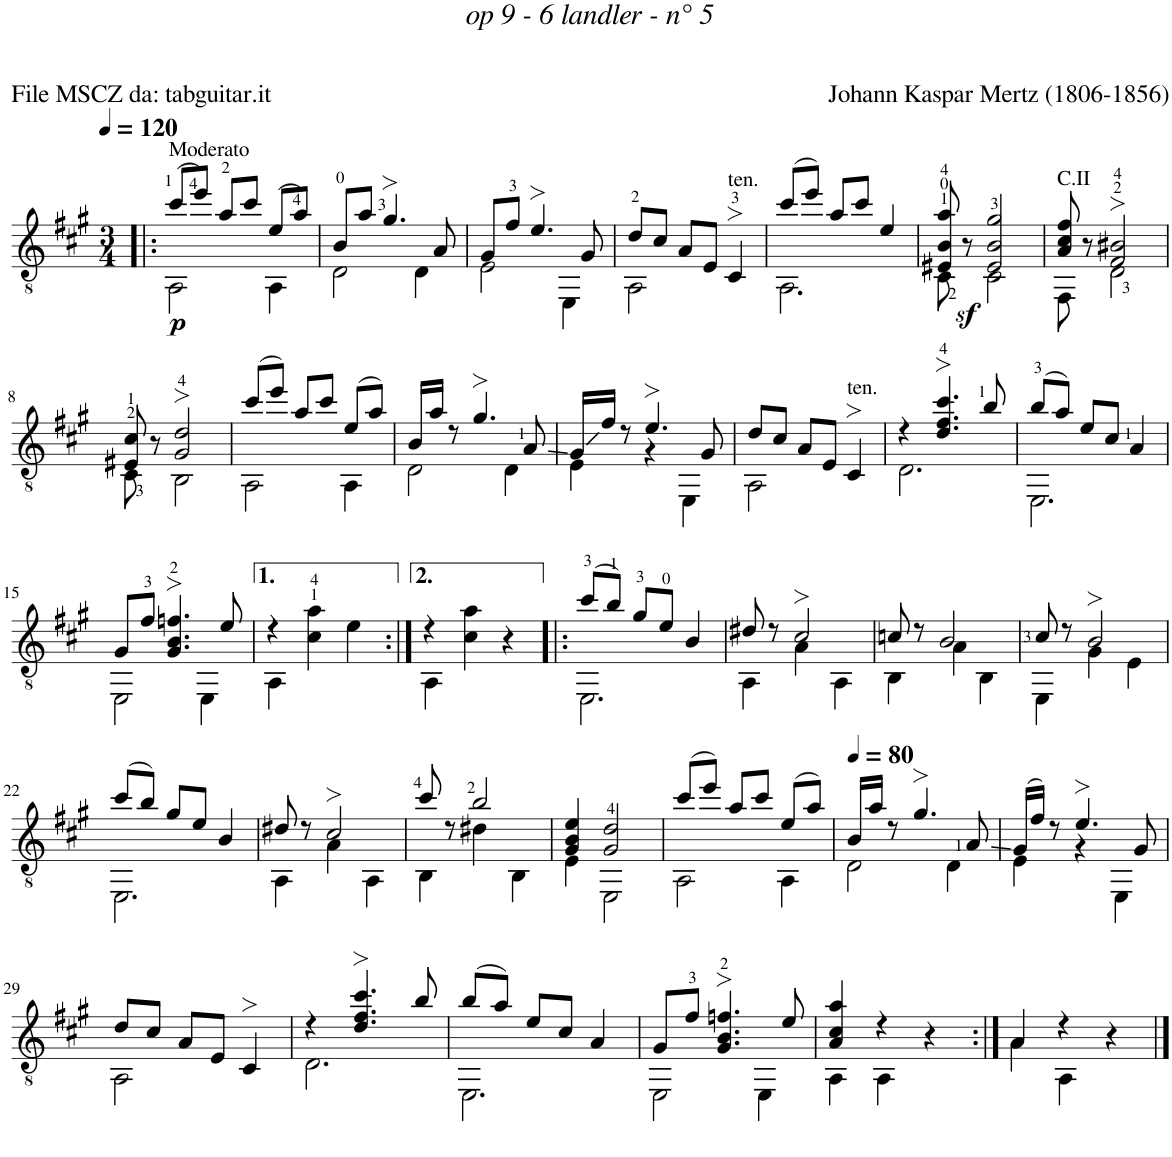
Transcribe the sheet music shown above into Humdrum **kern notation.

**kern	**dynam
*part1	*part1
*staff1	*staff1
*I"Guitar	*
*I'Guit.	*
*clefGv2	*
*k[f#c#g#]	*
*M3/4	*
*MM120	*
=1!|:	=1!|:
*^	*
!LO:TX:a:t=Moderato	!	!
!	!	!LO:DY:b
(8cc#/L	2AA\	p
8ee/J)	.	.
8a/L	.	.
8cc#/J	.	.
(8e/L	4AA\	.
8a/J)	.	.
=2	=2	=2
8B/L	2D\	.
8a/J	.	.
4.g#>/	.	.
.	4D\	.
8A/	.	.
=3	=3	=3
8G#/L	2E\	.
8f#/J	.	.
4.e>/	.	.
.	4EE\	.
8G#/	.	.
=4	=4	=4
8d/L	2AA\	.
8c#/J	.	.
8A/L	.	.
8E/J	.	.
!LO:TX:a:t=ten.	!	!
4C#>/	4ryy	.
=5	=5	=5
(8cc#/L	2.AA\	.
8ee/J)	.	.
8a/L	.	.
8cc#/J	.	.
4e/	.	.
=6	=6	=6
8E#X/ 8B/ 8a/	8C#\	.
!	!	!LO:DY:b
8r	8ryy	sf
2E#/ 2B/ 2g#/	2C#\	.
=7	=7	=7
!LO:TX:a:t=C.II	!	!
8A/ 8c#/ 8f#/	8FF#\	.
8r	8ryy	.
2F#/> 2B#X/>	2D\	.
!!LO:LB:g=z	!!
=8	=8	=8
8E#X/ 8c#/	8C#\	.
8r	8ryy	.
2G#/> 2d/>	2BB\	.
=9	=9	=9
(8cc#/L	2AA\	.
8ee/J)	.	.
8a/L	.	.
8cc#/J	.	.
(8e/L	4AA\	.
8a/J)	.	.
=10	=10	=10
16B/LL	2D\	.
16a/JJ	.	.
8r	.	.
4.g#>/	.	.
.	4D\	.
8A/	.	.
=11	=11	=11
16G#/LL	4E\	.
16f#/JJ	.	.
8r	.	.
4.e>/	4r	.
.	4EE\	.
8G#/	.	.
=12	=12	=12
8d/L	2AA\	.
8c#/J	.	.
8A/L	.	.
8E/J	.	.
!LO:TX:a:t=ten.	!	!
4C#>/	4ryy	.
=13	=13	=13
4r	2.D\	.
4.d/> 4.f#/> 4.cc#/>	.	.
8b/	.	.
=14	=14	=14
(8b/L	2.EE\	.
8a/J)	.	.
8e/L	.	.
8c#/J	.	.
4A/	.	.
!!LO:LB:g=z	!!
=15	=15	=15
8G#/L	2EE\	.
8f#/J	.	.
4.G#/> 4.B/> 4.fn/>	.	.
.	4EE\	.
8e/	.	.
=16	=16	=16
4r	4AA\	.
4c#\ 4a\	2ryy	.
4e\	.	.
=17:|!	=17:|!	=17:|!
4r	4AA\	.
4c#\ 4a\	2ryy	.
4r	.	.
=18!|:	=18!|:	=18!|:
(8cc#/L	2.EE\	.
8b/J)	.	.
8g#/L	.	.
8e/J	.	.
4B/	.	.
=19	=19	=19
8d#X/	4AA\	.
8r	.	.
2c#>/	4A\	.
.	4AA\	.
=20	=20	=20
8cn/	4BB\	.
8r	.	.
2B/	4A\	.
.	4BB\	.
=21	=21	=21
8c#/	4EE\	.
8r	.	.
2B/	4G#>\	.
.	4E\	.
!!LO:LB:g=z	!!
=22	=22	=22
(8cc#/L	2.EE\	.
8b/J)	.	.
8g#/L	.	.
8e/J	.	.
4B/	.	.
=23	=23	=23
8d#X/	4AA\	.
8r	.	.
2c#>/	4A\	.
.	4AA\	.
=24	=24	=24
8cc#/	4BB\	.
8r	.	.
2b/	4d#X\	.
.	4BB\	.
=25	=25	=25
4G#/ 4B/ 4e/	4E\	.
2G#/ 2d/	2EE\	.
=26	=26	=26
(8cc#/L	2AA\	.
8ee/J)	.	.
8a/L	.	.
8cc#/J	.	.
(8e/L	4AA\	.
8a/J)	.	.
=27	=27	=27
*MM80	*	*
16B/LL	2D\	.
16a/JJ	.	.
8r	.	.
4.g#>/	.	.
.	4D\	.
8A/	.	.
=28	=28	=28
(16G#/LL	4E\	.
16f#/JJ)	.	.
8r	.	.
4.e>/	4r	.
.	4EE\	.
8G#/	.	.
!!LO:LB:g=z	!!
=29	=29	=29
8d/L	2AA\	.
8c#/J	.	.
8A/L	.	.
8E/J	.	.
4C#>/	4ryy	.
=30	=30	=30
4r	2.D\	.
4.d/> 4.f#/> 4.cc#/>	.	.
8b/	.	.
=31	=31	=31
(8b/L	2.EE\	.
8a/J)	.	.
8e/L	.	.
8c#/J	.	.
4A/	.	.
=32	=32	=32
8G#/L	2EE\	.
8f#/J	.	.
4.G#/> 4.B/> 4.fn/>	.	.
.	4EE\	.
8e/	.	.
=33	=33	=33
4A/ 4c#/ 4a/	4AA\	.
4r	4AA\	.
4r	4ryy	.
=34:|!	=34:|!	=34:|!
4A/	4A\	.
4r	4AA\	.
4r	4ryy	.
*v	*v	*
==	==
*-	*-
